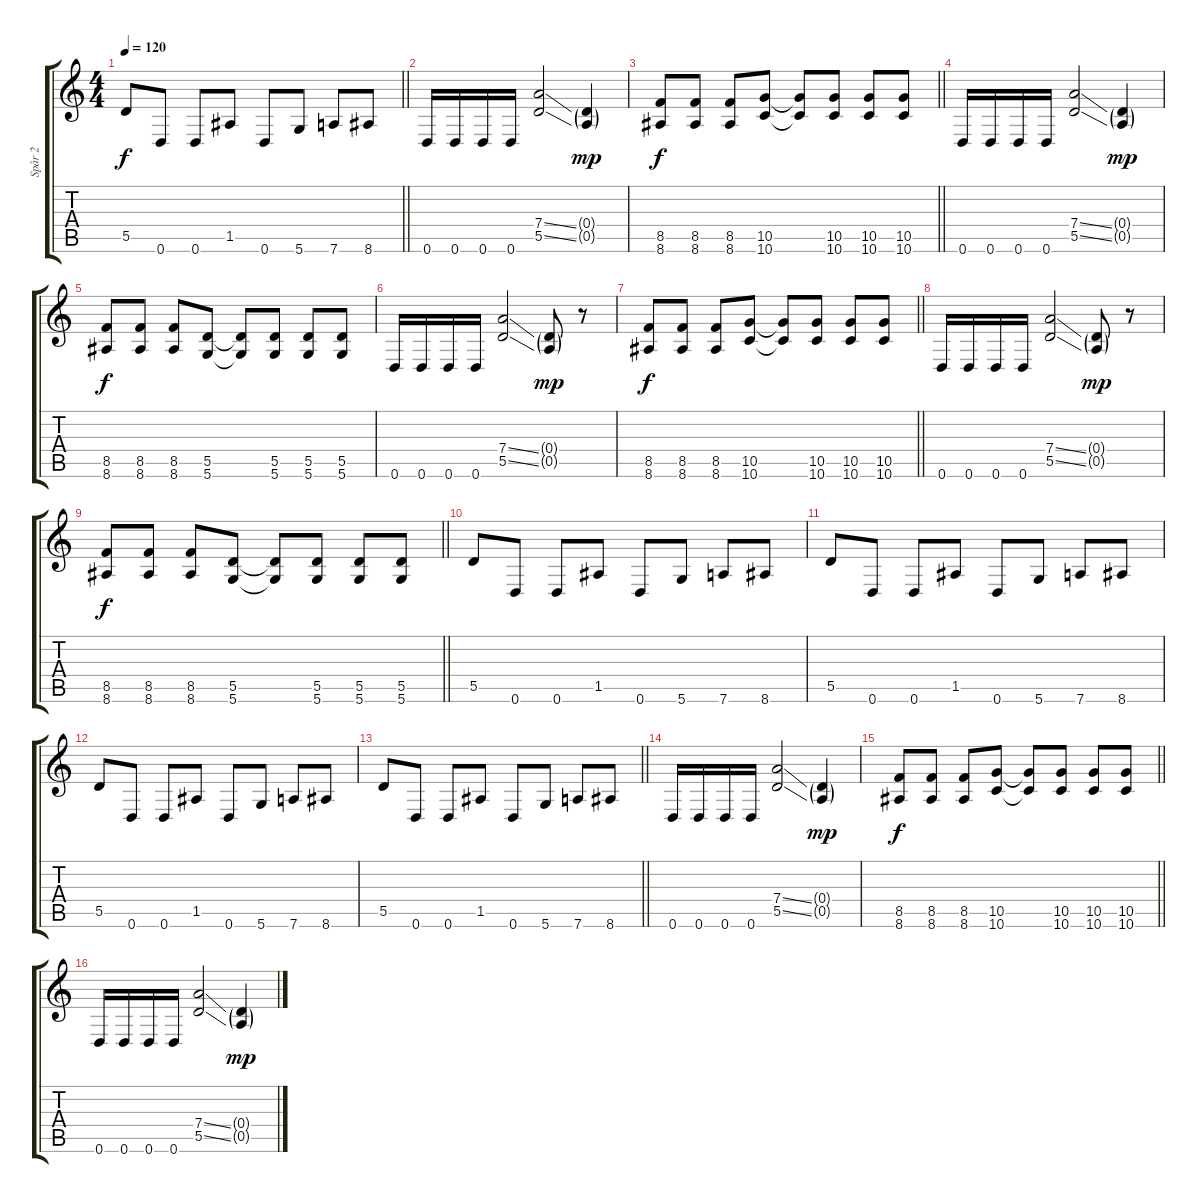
\track ("Spår 2" "Spår 2") {instrument distortionguitar}
\staff {score tabs}
\tuning (E4 B3 G3 D3 A2 D2) {hide}
\ts (4 4)
\tempo 120
\clef g2
\barLineRight lightlight
\ks c
5.5.8{dy f} 0.6.8 0.6.8 1.5.8 0.6.8 5.6.8 7.6.8 8.6.8 |
0.6.16 0.6.16 0.6.16 0.6.16 (7.4{ss} 5.5{ss}).2 (0.4{g} 0.5{g}).4{dy mp} |
\barLineRight lightlight
(8.5 8.6).8{dy f} (8.5 8.6).8 (8.5 8.6).8 (10.5 10.6).8 (10.5{t} 10.6{t}).8 (10.5 10.6).8 (10.5 10.6).8 (10.5 10.6).8 |
0.6.16 0.6.16 0.6.16 0.6.16 (7.4{ss} 5.5{ss}).2 (0.4{g} 0.5{g}).4{dy mp} |
(8.5 8.6).8{dy f} (8.5 8.6).8 (8.5 8.6).8 (5.5 5.6).8 (5.5{t} 5.6{t}).8 (5.5 5.6).8 (5.5 5.6).8 (5.5 5.6).8 |
0.6.16 0.6.16 0.6.16 0.6.16 (7.4{ss} 5.5{ss}).2 (0.4{g} 0.5{g}).8{dy mp} r.8 |
\barLineRight lightlight
(8.5 8.6).8{dy f} (8.5 8.6).8 (8.5 8.6).8 (10.5 10.6).8 (10.5{t} 10.6{t}).8 (10.5 10.6).8 (10.5 10.6).8 (10.5 10.6).8 |
0.6.16 0.6.16 0.6.16 0.6.16 (7.4{ss} 5.5{ss}).2 (0.4{g} 0.5{g}).8{dy mp} r.8 |
\barLineRight lightlight
(8.5 8.6).8{dy f} (8.5 8.6).8 (8.5 8.6).8 (5.5 5.6).8 (5.5{t} 5.6{t}).8 (5.5 5.6).8 (5.5 5.6).8 (5.5 5.6).8 |
5.5.8 0.6.8 0.6.8 1.5.8 0.6.8 5.6.8 7.6.8 8.6.8 |
5.5.8 0.6.8 0.6.8 1.5.8 0.6.8 5.6.8 7.6.8 8.6.8 |
5.5.8 0.6.8 0.6.8 1.5.8 0.6.8 5.6.8 7.6.8 8.6.8 |
\barLineRight lightlight
5.5.8 0.6.8 0.6.8 1.5.8 0.6.8 5.6.8 7.6.8 8.6.8 |
0.6.16 0.6.16 0.6.16 0.6.16 (7.4{ss} 5.5{ss}).2 (0.4{g} 0.5{g}).4{dy mp} |
\barLineRight lightlight
(8.5 8.6).8{dy f} (8.5 8.6).8 (8.5 8.6).8 (10.5 10.6).8 (10.5{t} 10.6{t}).8 (10.5 10.6).8 (10.5 10.6).8 (10.5 10.6).8 |
0.6.16 0.6.16 0.6.16 0.6.16 (7.4{ss} 5.5{ss}).2 (0.4{g} 0.5{g}).4{dy mp}
